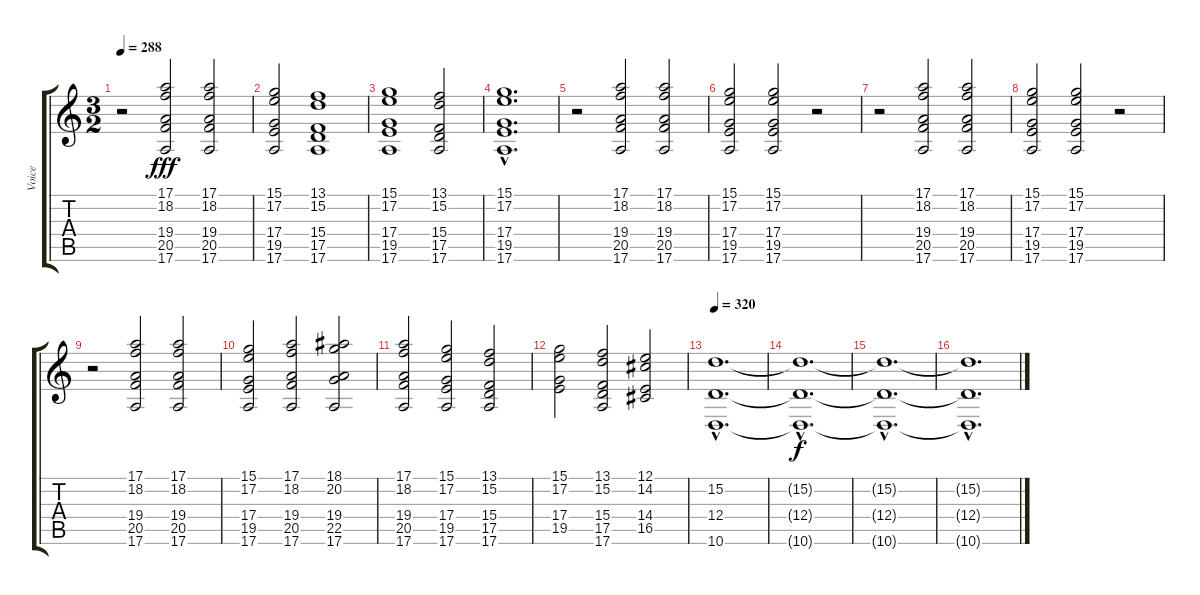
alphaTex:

\track ("Voice" "Voice") {instrument choiraahs}
\staff {score tabs}
\tuning (E4 B3 G3 D3 A2 E2) {hide}
\ts (3 2)
\tempo 288
\clef g2
\ks c
r.2{dy fff} (17.1 18.2 19.4 20.5 17.6).2 (17.1 18.2 19.4 20.5 17.6).2 |
(15.1 17.2 17.4 19.5 17.6).2 (13.1 15.2 15.4 17.5 17.6).1 |
(15.1 17.2 17.4 19.5 17.6).1 (13.1 15.2 15.4 17.5 17.6).2 |
(15.1{hac} 17.2{hac} 17.4{hac} 19.5{hac} 17.6{hac}).1{d} |
r.2 (17.1 18.2 19.4 20.5 17.6).2 (17.1 18.2 19.4 20.5 17.6).2 |
(15.1 17.2 17.4 19.5 17.6).2 (15.1 17.2 17.4 19.5 17.6).2 r.2 |
r.2 (17.1 18.2 19.4 20.5 17.6).2 (17.1 18.2 19.4 20.5 17.6).2 |
(15.1 17.2 17.4 19.5 17.6).2 (15.1 17.2 17.4 19.5 17.6).2 r.2 |
r.2 (17.1 18.2 19.4 20.5 17.6).2 (17.1 18.2 19.4 20.5 17.6).2 |
(15.1 17.2 17.4 19.5 17.6).2 (17.1 18.2 19.4 20.5 17.6).2 (18.1 20.2 19.4 22.5 17.6).2 |
(17.1 18.2 19.4 20.5 17.6).2 (15.1 17.2 17.4 19.5 17.6).2 (13.1 15.2 15.4 17.5 17.6).2 |
(15.1 17.2 17.4 19.5).2 (13.1 15.2 15.4 17.5 17.6).2 (12.1 14.2 14.4 16.5).2 |
\tempo 320
(15.2{hac} 12.4{hac} 10.6{hac}).1{d} |
(15.2{hac t} 12.4{hac t} 10.6{hac t}).1{d dy f} |
(15.2{hac t} 12.4{hac t} 10.6{hac t}).1{d} |
(15.2{hac t} 12.4{hac t} 10.6{hac t}).1{d}
